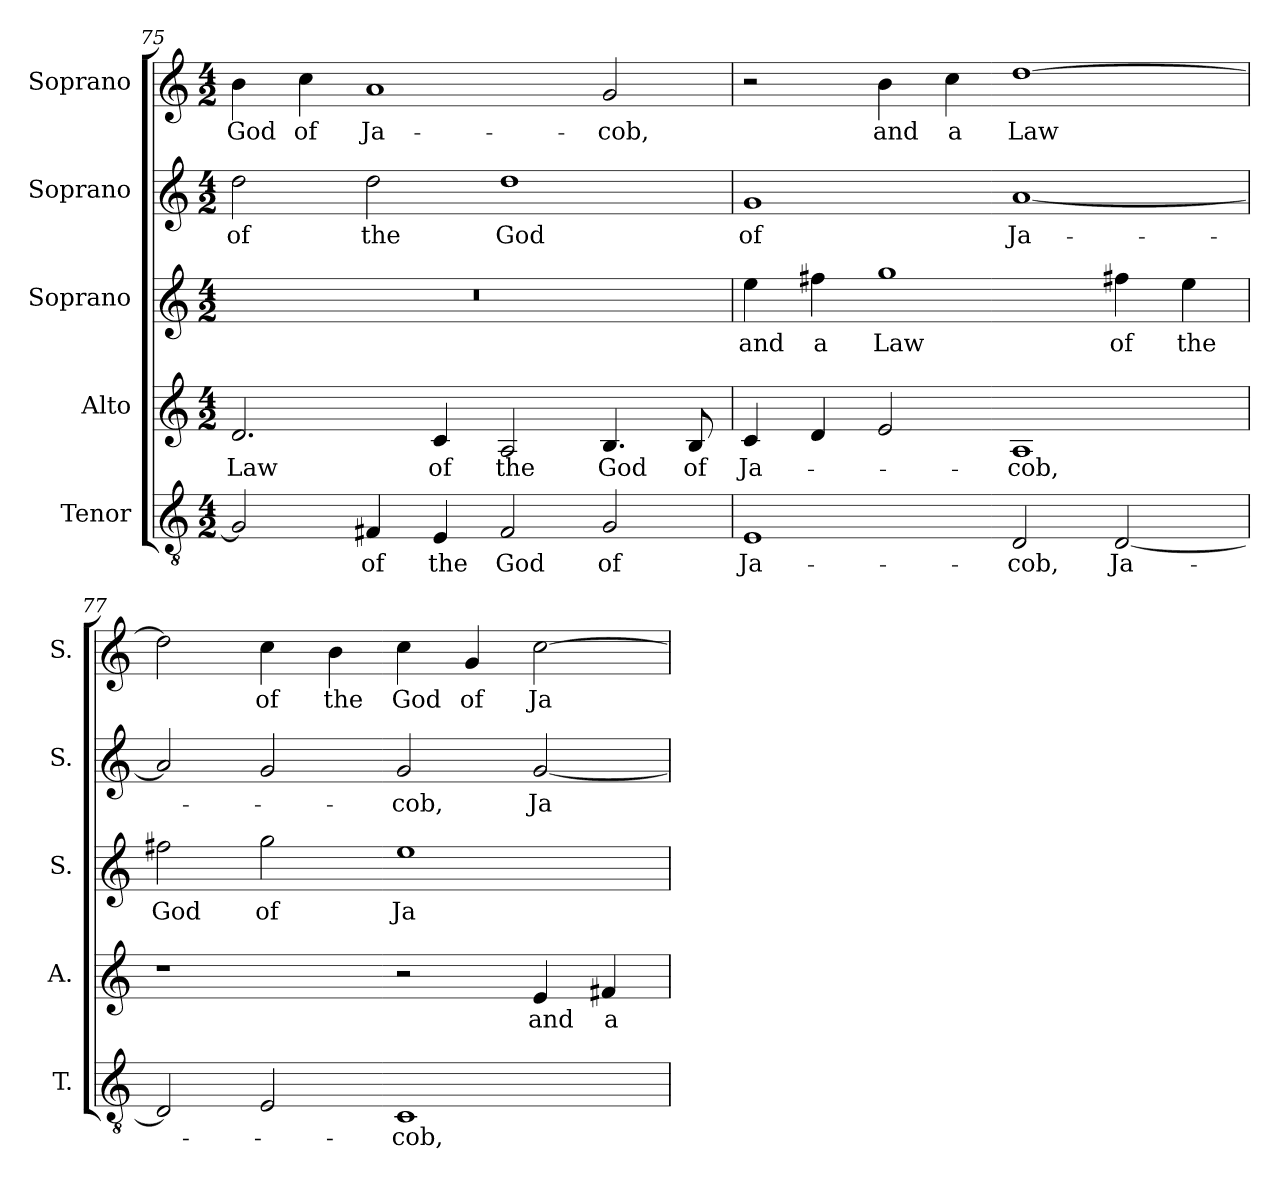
**kern	**text	**kern	**text	**kern	**text	**kern	**text	**kern	**text
*part5	*part5	*part4	*part4	*part3	*part3	*part2	*part2	*part1	*part1
*staff5	*staff5	*staff4	*staff4	*staff3	*staff3	*staff2	*staff2	*staff1	*staff1
*I"Tenor	*	*I"Alto	*	*I"Soprano	*	*I"Soprano	*	*I"Soprano	*
*I'T.	*	*I'A.	*	*I'S.	*	*I'S.	*	*I'S.	*
*clefGv2	*	*clefG2	*	*clefG2	*	*clefG2	*	*clefG2	*
*ITrd7c12	*	*	*	*	*	*	*	*	*
*k[]	*	*k[]	*	*k[]	*	*k[]	*	*k[]	*
*C:	*	*C:	*	*C:	*	*C:	*	*C:	*
*M4/2	*	*M4/2	*	*M4/2	*	*M4/2	*	*M4/2	*
=75	=75	=75	=75	=75	=75	=75	=75	=75	=75
!	!	!	!LO:LY:b:color=#000000	!LO:N:vis=1	!	!	!	!	!
!	!	!	!	!	!	!	!LO:LY:b:color=#000000	!	!
!	!	!	!	!	!	!	!	!	!LO:LY:b:color=#000000
2GGi/]	.	2.di/	Law	0r	.	2ddi\	of	4bi\	God
!	!	!	!	!	!	!	!	!	!LO:LY:b:color=#000000
.	.	.	.	.	.	.	.	4cci\	of
!	!LO:LY:b:color=#000000	!	!	!	!	!	!	!	!
!	!	!	!	!	!	!	!LO:LY:b:color=#000000	!	!
!	!	!	!	!	!	!	!	!	!LO:LY:b:color=#000000
4FF#Xi/	of	.	.	.	.	2ddi\	the	1ai	Ja-
!	!LO:LY:b:color=#000000	!	!	!	!	!	!	!	!
!	!	!	!LO:LY:b:color=#000000	!	!	!	!	!	!
4EEi/	the	4ci/	of	.	.	.	.	.	.
!	!LO:LY:b:color=#000000	!	!	!	!	!	!	!	!
!	!	!	!LO:LY:b:color=#000000	!	!	!	!	!	!
!	!	!	!	!	!	!	!LO:LY:b:color=#000000	!	!
2FF#i/	God	2Ai/	the	.	.	1ddi	God	.	.
!	!LO:LY:b:color=#000000	!	!	!	!	!	!	!	!
!	!	!	!LO:LY:b:color=#000000	!	!	!	!	!	!
!	!	!	!	!	!	!	!	!	!LO:LY:b:color=#000000
2GGi/	of	4.Bi/	God	.	.	.	.	2gi/	-cob,
!	!	!	!LO:LY:b:color=#000000	!	!	!	!	!	!
.	.	8Bi/	of	.	.	.	.	.	.
!!LO:LB:g=z
=76	=76	=76	=76	=76	=76	=76	=76	=76	=76
!	!LO:LY:b:color=#000000	!	!	!	!	!	!	!	!
!	!	!	!LO:LY:b:color=#000000	!	!	!	!	!	!
!	!	!	!	!	!LO:LY:b:color=#000000	!	!	!	!
!	!	!	!	!	!	!	!LO:LY:b:color=#000000	!	!
1EEi	Ja-	4ci/	Ja-	4eei\	and	1gi	of	2r	.
!	!	!	!	!	!LO:LY:b:color=#000000	!	!	!	!
.	.	4di/	.	4ff#Xi\	a	.	.	.	.
!	!	!	!	!	!LO:LY:b:color=#000000	!	!	!	!
!	!	!	!	!	!	!	!	!	!LO:LY:b:color=#000000
.	.	2ei/	.	1ggi	Law	.	.	4bi\	and
!	!	!	!	!	!	!	!	!	!LO:LY:b:color=#000000
.	.	.	.	.	.	.	.	4cci\	a
!	!LO:LY:b:color=#000000	!	!	!	!	!	!	!	!
!	!	!	!LO:LY:b:color=#000000	!	!	!	!	!	!
!	!	!	!	!	!	!	!LO:LY:b:color=#000000	!	!
!	!	!	!	!	!	!	!	!	!LO:LY:b:color=#000000
2DDi/	-cob,	1Ai	-cob,	.	.	[1ai	Ja-	[1ddi	Law
!	!LO:LY:b:color=#000000	!	!	!	!	!	!	!	!
!	!	!	!	!	!LO:LY:b:color=#000000	!	!	!	!
[2DDi/	Ja-	.	.	4ff#Xi\	of	.	.	.	.
!	!	!	!	!	!LO:LY:b:color=#000000	!	!	!	!
.	.	.	.	4eei\	the	.	.	.	.
=77	=77	=77	=77	=77	=77	=77	=77	=77	=77
!	!	!	!	!	!LO:LY:b:color=#000000	!	!	!	!
2DDi/]	.	1r	.	2ff#Xi\	God	2ai/]	.	2ddi\]	.
!	!	!	!	!	!LO:LY:b:color=#000000	!	!	!	!
!	!	!	!	!	!	!	!	!	!LO:LY:b:color=#000000
2EEi/	.	.	.	2ggi\	of	2gi/	.	4cci\	of
!	!	!	!	!	!	!	!	!	!LO:LY:b:color=#000000
.	.	.	.	.	.	.	.	4bi\	the
!	!LO:LY:b:color=#000000	!	!	!	!	!	!	!	!
!	!	!	!	!	!LO:LY:b:color=#000000	!	!	!	!
!	!	!	!	!	!	!	!LO:LY:b:color=#000000	!	!
!	!	!	!	!	!	!	!	!	!LO:LY:b:color=#000000
1CCi	-cob,	2r	.	1eei	Ja-	2gi/	-cob,	4cci\	God
!	!	!	!	!	!	!	!	!	!LO:LY:b:color=#000000
.	.	.	.	.	.	.	.	4gi/	of
!	!	!	!LO:LY:b:color=#000000	!	!	!	!	!	!
!	!	!	!	!	!	!	!LO:LY:b:color=#000000	!	!
!	!	!	!	!	!	!	!	!	!LO:LY:b:color=#000000
.	.	4ei/	and	.	.	[2gi/	Ja-	[2cci\	Ja-
!	!	!	!LO:LY:b:color=#000000	!	!	!	!	!	!
.	.	4f#Xi/	a	.	.	.	.	.	.
=	=	=	=	=	=	=	=	=	=
*-	*-	*-	*-	*-	*-	*-	*-	*-	*-
